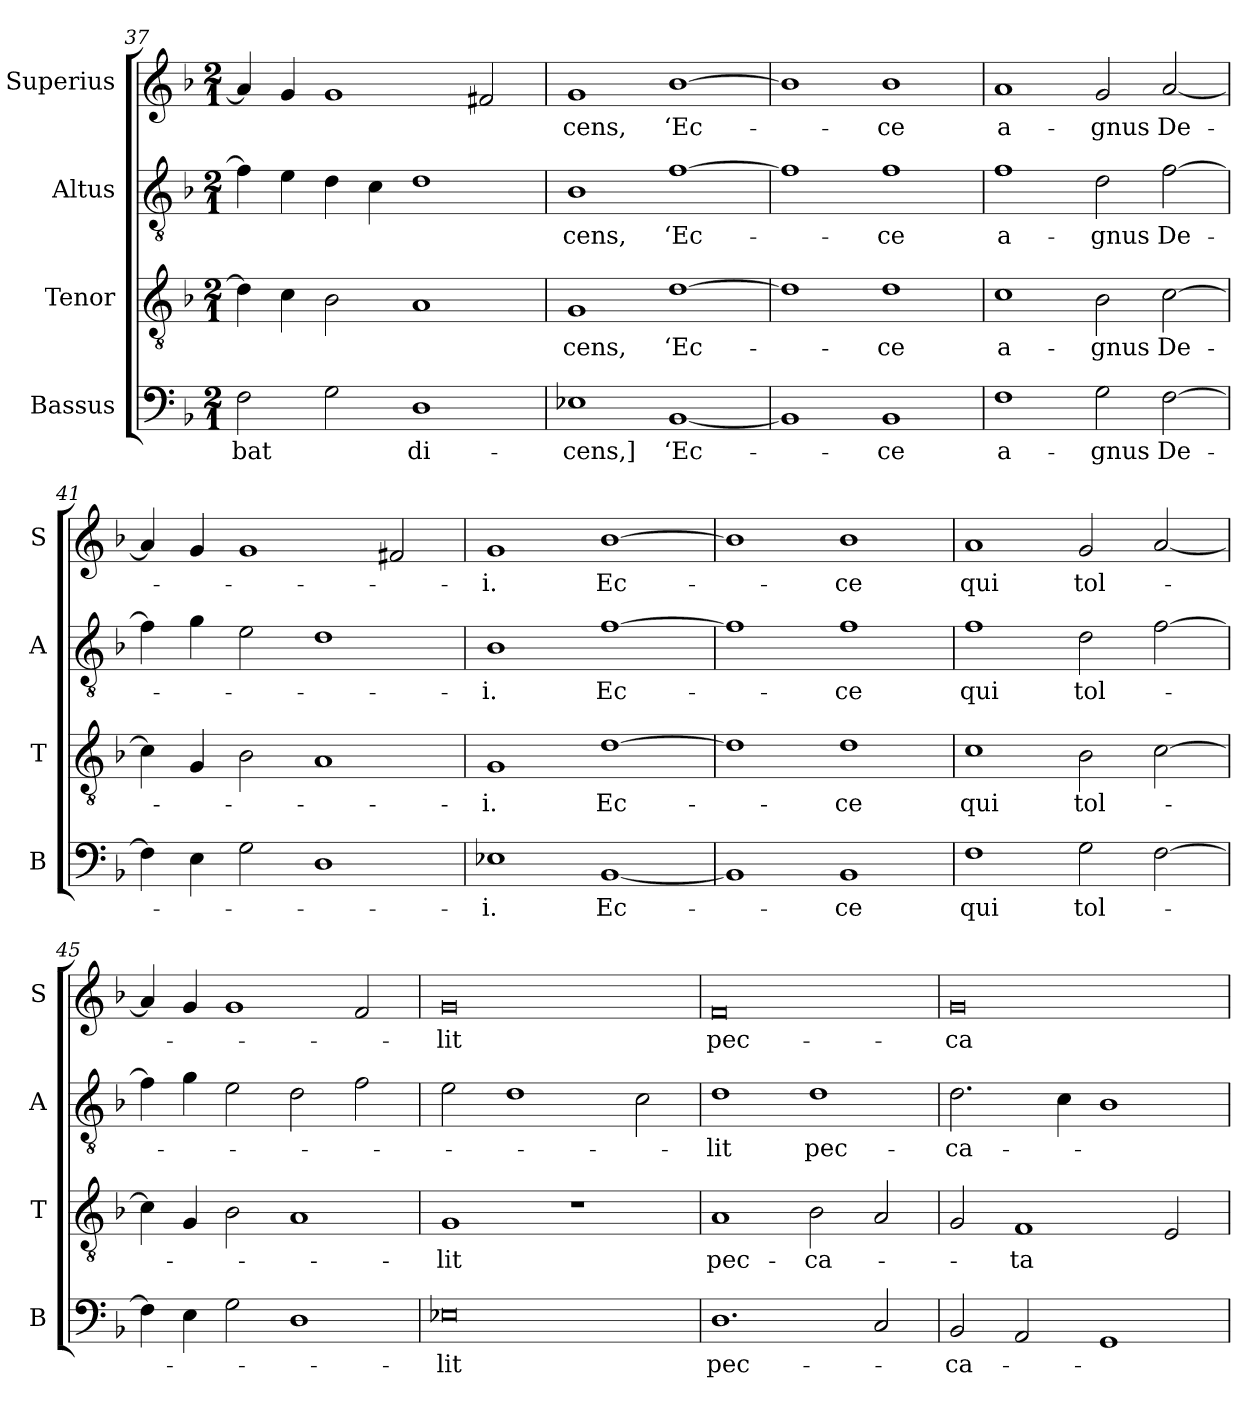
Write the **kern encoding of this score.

**kern	**text	**kern	**text	**kern	**text	**kern	**text
*part4	*part4	*part3	*part3	*part2	*part2	*part1	*part1
*staff4	*staff4	*staff3	*staff3	*staff2	*staff2	*staff1	*staff1
*I"Bassus	*	*I"Tenor	*	*I"Altus	*	*I"Superius	*
*I'B	*	*I'T	*	*I'A	*	*I'S	*
*clefF4	*	*clefGv2	*	*clefGv2	*	*clefG2	*
*k[b-]	*	*k[b-]	*	*k[b-]	*	*k[b-]	*
*F:	*	*F:	*	*F:	*	*F:	*
*M2/1	*	*M2/1	*	*M2/1	*	*M2/1	*
=37	=37	=37	=37	=37	=37	=37	=37
2F	-bat	4d]	.	4f]	.	4a]	.
.	.	4c	.	4e	.	4g	.
2G	.	2B-	.	4d	.	1g	.
.	.	.	.	4c	.	.	.
1D	di-	1A	.	1d	.	.	.
.	.	.	.	.	.	2f#X	.
=38	=38	=38	=38	=38	=38	=38	=38
1E-X	-cens,]	1G	-cens,	1B-	-cens,	1g	-cens,
[1BB-	‘Ec-	[1d	‘Ec-	[1f	‘Ec-	[1b-	‘Ec-
=39	=39	=39	=39	=39	=39	=39	=39
1BB-]	.	1d]	.	1f]	.	1b-]	.
1BB-	-ce	1d	-ce	1f	-ce	1b-	-ce
=40	=40	=40	=40	=40	=40	=40	=40
1F	a-	1c	a-	1f	a-	1a	a-
2G	-gnus	2B-	-gnus	2d	-gnus	2g	-gnus
[2F	De-	[2c	De-	[2f	De-	[2a	De-
=41	=41	=41	=41	=41	=41	=41	=41
4F]	.	4c]	.	4f]	.	4a]	.
4E	.	4G	.	4g	.	4g	.
2G	.	2B-	.	2e	.	1g	.
1D	.	1A	.	1d	.	.	.
.	.	.	.	.	.	2f#X	.
=42	=42	=42	=42	=42	=42	=42	=42
1E-X	-i.	1G	-i.	1B-	-i.	1g	-i.
[1BB-	Ec-	[1d	Ec-	[1f	Ec-	[1b-	Ec-
=43	=43	=43	=43	=43	=43	=43	=43
1BB-]	.	1d]	.	1f]	.	1b-]	.
1BB-	-ce	1d	-ce	1f	-ce	1b-	-ce
=44	=44	=44	=44	=44	=44	=44	=44
1F	qui	1c	qui	1f	qui	1a	qui
2G	tol-	2B-	tol-	2d	tol-	2g	tol-
[2F	.	[2c	.	[2f	.	[2a	.
=45	=45	=45	=45	=45	=45	=45	=45
4F]	.	4c]	.	4f]	.	4a]	.
4E	.	4G	.	4g	.	4g	.
2G	.	2B-	.	2e	.	1g	.
1D	.	1A	.	2d	.	.	.
.	.	.	.	2f	.	2f	.
=46	=46	=46	=46	=46	=46	=46	=46
0E-X	-lit	1G	-lit	2e	.	0g	-lit
.	.	.	.	1d	.	.	.
.	.	1r	.	.	.	.	.
.	.	.	.	2c	.	.	.
=47	=47	=47	=47	=47	=47	=47	=47
1.D	pec-	1A	pec-	1d	-lit	0f	pec-
.	.	2B-	-ca-	1d	pec-	.	.
2C	.	2A	.	.	.	.	.
=48	=48	=48	=48	=48	=48	=48	=48
2BB-	-ca-	2G	.	2.d	-ca-	0g	-ca-
2AA	.	1F	-ta	.	.	.	.
.	.	.	.	4c	.	.	.
1GG	.	.	.	1B-	.	.	.
.	.	2E	.	.	.	.	.
=	=	=	=	=	=	=	=
*-	*-	*-	*-	*-	*-	*-	*-
